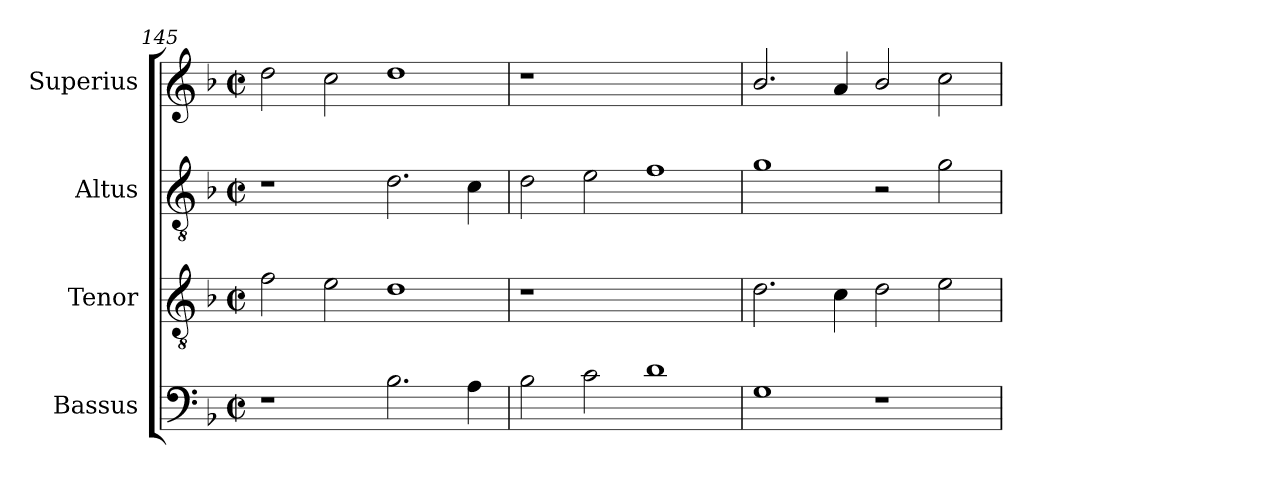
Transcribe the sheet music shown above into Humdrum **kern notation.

**kern	**kern	**kern	**kern
*part4	*part3	*part2	*part1
*staff4	*staff3	*staff2	*staff1
*I"Bassus	*I"Tenor	*I"Altus	*I"Superius
*I'B.	*I'T.	*	*I'S.
*clefF4	*clefGv2	*clefGv2	*clefG2
*	*ITrd7c12	*ITrd7c12	*
*k[b-]	*k[b-]	*k[b-]	*k[b-]
*F:	*F:	*F:	*F:
*M2/2	*M2/2	*M2/2	*M2/2
*met(c|)	*met(c|)	*met(c|)	*met(c|)
=145	=145	=145	=145
1r	2Fi\	1r	2ddi\
.	2Ei\	.	2cci\
2.B-i\	1Di	2.Di\	1ddi
4Ai\	.	4Ci\	.
=146	=146	=146	=146
!	!LO:N:vis=1	!	!LO:N:vis=1
2B-i\	1r	2Di\	1r
2ci\	.	2Ei\	.
1di	1ryy	1Fi	1ryy
=147	=147	=147	=147
1Gi	2.Di\	1Gi	2.b-i/
.	4Ci\	.	4ai/
1r	2Di\	2r	2b-i/
.	2Ei\	2Gi\	2cci\
=	=	=	=
*-	*-	*-	*-
